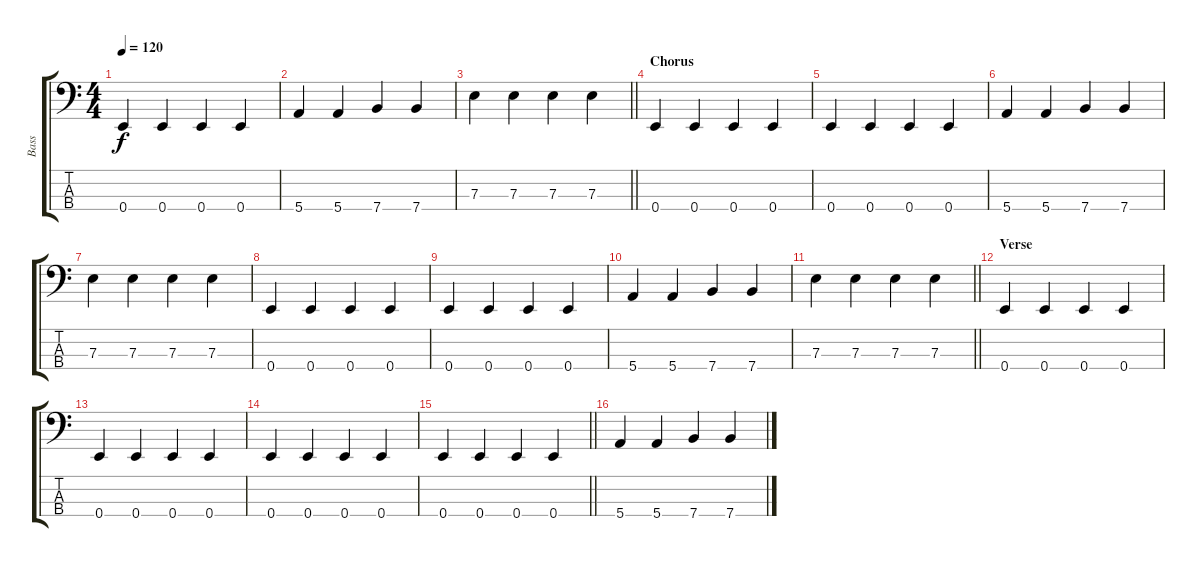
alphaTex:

\track ("Bass" "Bass") {instrument electricbassfinger}
\staff {score tabs}
\tuning (G2 D2 A1 E1) {hide}
\ts (4 4)
\tempo 120
\clef f4
\ks c
0.4.4{dy f} 0.4.4 0.4.4 0.4.4 |
5.4.4 5.4.4 7.4.4 7.4.4 |
\barLineRight lightlight
7.3.4 7.3.4 7.3.4 7.3.4 |
\section ("" "Chorus")
0.4.4 0.4.4 0.4.4 0.4.4 |
0.4.4 0.4.4 0.4.4 0.4.4 |
5.4.4 5.4.4 7.4.4 7.4.4 |
7.3.4 7.3.4 7.3.4 7.3.4 |
0.4.4 0.4.4 0.4.4 0.4.4 |
0.4.4 0.4.4 0.4.4 0.4.4 |
5.4.4 5.4.4 7.4.4 7.4.4 |
\barLineRight lightlight
7.3.4 7.3.4 7.3.4 7.3.4 |
\section ("" "Verse")
0.4.4 0.4.4 0.4.4 0.4.4 |
0.4.4 0.4.4 0.4.4 0.4.4 |
0.4.4 0.4.4 0.4.4 0.4.4 |
\barLineRight lightlight
0.4.4 0.4.4 0.4.4 0.4.4 |
5.4.4 5.4.4 7.4.4 7.4.4
